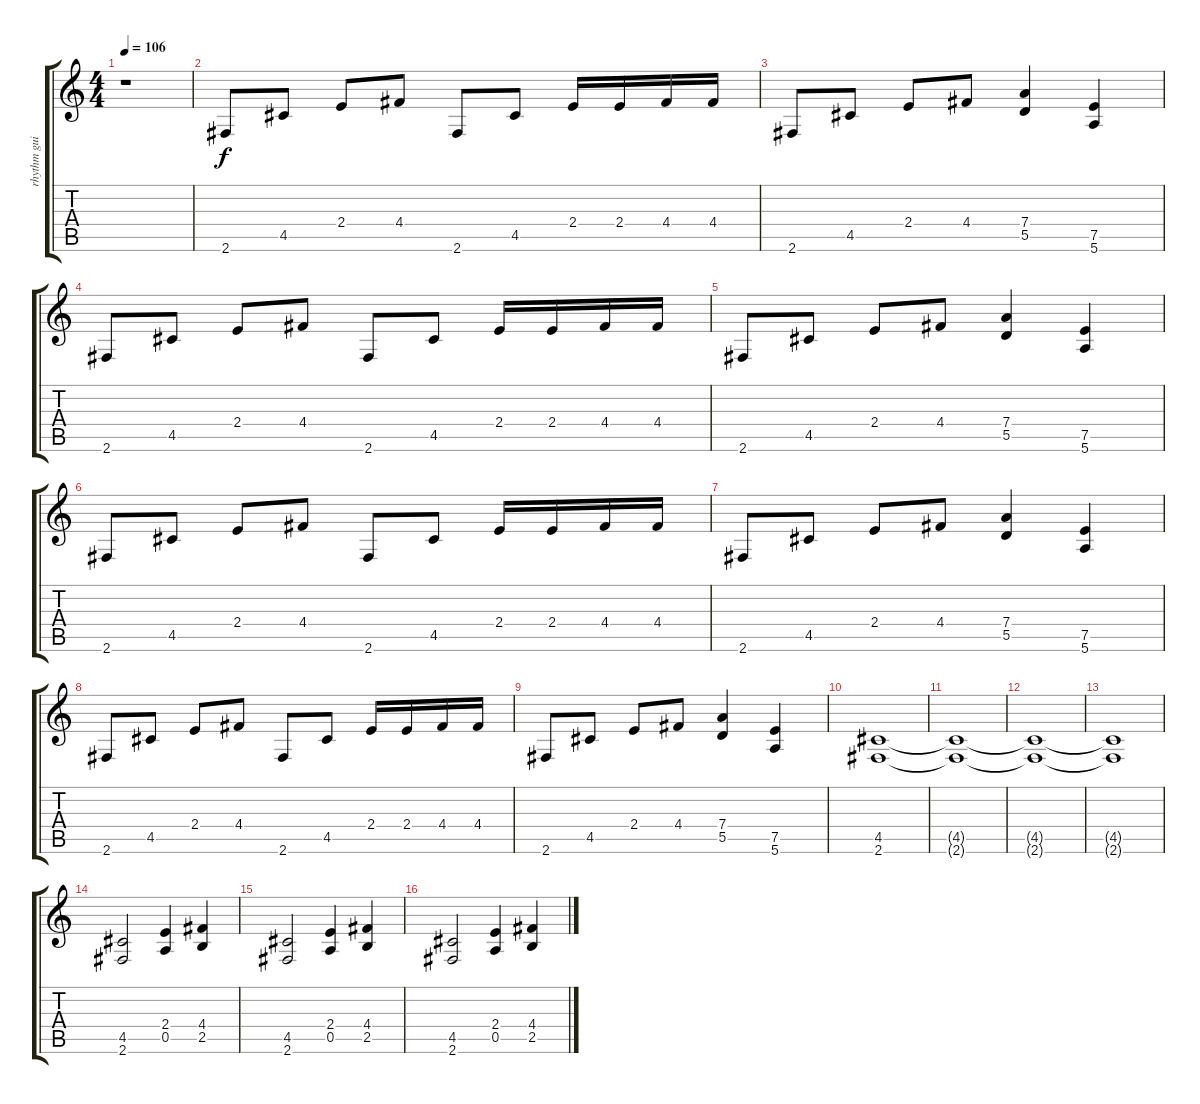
\track ("rhythm guitar" "rhythm gui") {instrument distortionguitar}
\staff {score tabs}
\tuning (E4 B3 G3 D3 A2 E2) {hide}
\ts (4 4)
\tempo 106
\clef g2
\ks c
r.1{dy f instrument distortionguitar} |
2.6.8 4.5.8 2.4.8 4.4.8 2.6.8 4.5.8 2.4.16 2.4.16 4.4.16 4.4.16 |
2.6.8 4.5.8 2.4.8 4.4.8 (7.4 5.5).4 (7.5 5.6).4 |
2.6.8 4.5.8 2.4.8 4.4.8 2.6.8 4.5.8 2.4.16 2.4.16 4.4.16 4.4.16 |
2.6.8 4.5.8 2.4.8 4.4.8 (7.4 5.5).4 (7.5 5.6).4 |
2.6.8 4.5.8 2.4.8 4.4.8 2.6.8 4.5.8 2.4.16 2.4.16 4.4.16 4.4.16 |
2.6.8 4.5.8 2.4.8 4.4.8 (7.4 5.5).4 (7.5 5.6).4 |
2.6.8 4.5.8 2.4.8 4.4.8 2.6.8 4.5.8 2.4.16 2.4.16 4.4.16 4.4.16 |
2.6.8 4.5.8 2.4.8 4.4.8 (7.4 5.5).4 (7.5 5.6).4 |
(4.5 2.6).1 |
(4.5{t} 2.6{t}).1 |
(4.5{t} 2.6{t}).1 |
(4.5{t} 2.6{t}).1 |
(4.5 2.6).2 (2.4 0.5).4 (4.4 2.5).4 |
(4.5 2.6).2 (2.4 0.5).4 (4.4 2.5).4 |
(4.5 2.6).2 (2.4 0.5).4 (4.4 2.5).4
